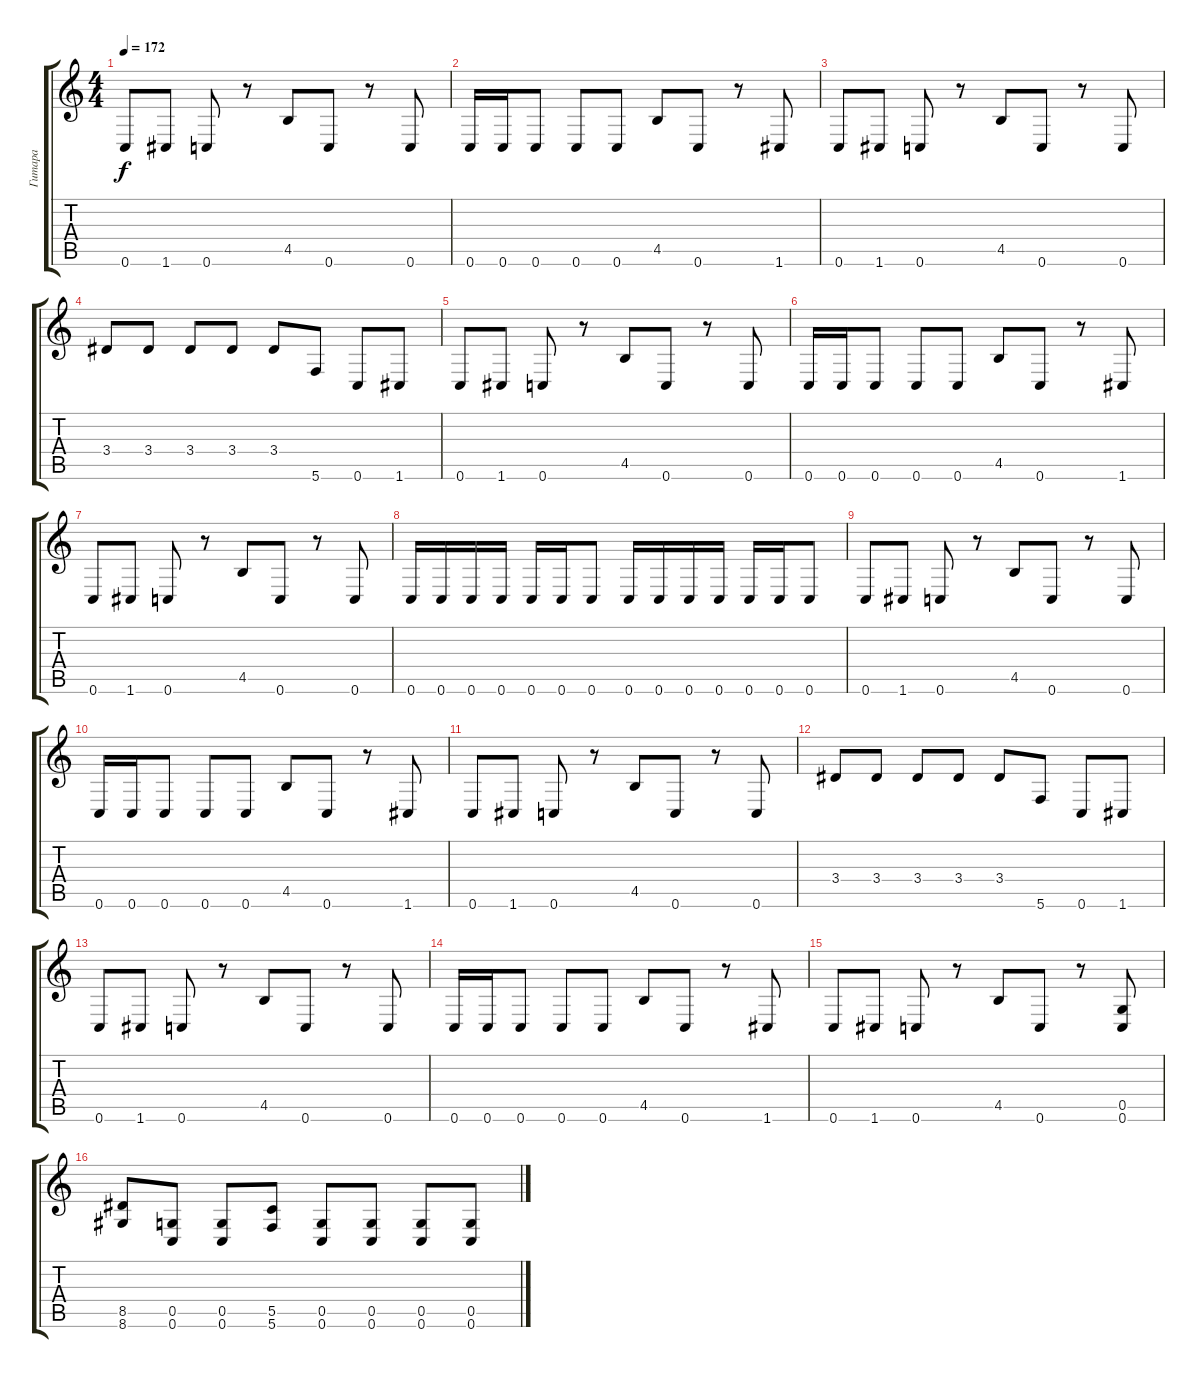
\track ("Гитара" "Гитара") {instrument distortionguitar}
\staff {score tabs}
\tuning (D4 A3 F3 C3 G2 C2) {hide}
\ts (4 4)
\tempo 172
\clef g2
\ks c
0.6.8{dy f} 1.6.8 0.6.8 r.8 4.5.8 0.6.8 r.8 0.6.8 |
0.6.16 0.6.16 0.6.8 0.6.8 0.6.8 4.5.8 0.6.8 r.8 1.6.8 |
0.6.8 1.6.8 0.6.8 r.8 4.5.8 0.6.8 r.8 0.6.8 |
3.4.8 3.4.8 3.4.8 3.4.8 3.4.8 5.6.8 0.6.8 1.6.8 |
0.6.8 1.6.8 0.6.8 r.8 4.5.8 0.6.8 r.8 0.6.8 |
0.6.16 0.6.16 0.6.8 0.6.8 0.6.8 4.5.8 0.6.8 r.8 1.6.8 |
0.6.8 1.6.8 0.6.8 r.8 4.5.8 0.6.8 r.8 0.6.8 |
0.6.16 0.6.16 0.6.16 0.6.16 0.6.16 0.6.16 0.6.8 0.6.16 0.6.16 0.6.16 0.6.16 0.6.16 0.6.16 0.6.8 |
0.6.8 1.6.8 0.6.8 r.8 4.5.8 0.6.8 r.8 0.6.8 |
0.6.16 0.6.16 0.6.8 0.6.8 0.6.8 4.5.8 0.6.8 r.8 1.6.8 |
0.6.8 1.6.8 0.6.8 r.8 4.5.8 0.6.8 r.8 0.6.8 |
3.4.8 3.4.8 3.4.8 3.4.8 3.4.8 5.6.8 0.6.8 1.6.8 |
0.6.8 1.6.8 0.6.8 r.8 4.5.8 0.6.8 r.8 0.6.8 |
0.6.16 0.6.16 0.6.8 0.6.8 0.6.8 4.5.8 0.6.8 r.8 1.6.8 |
0.6.8 1.6.8 0.6.8 r.8 4.5.8 0.6.8 r.8 (0.5 0.6).8 |
(8.5 8.6).8 (0.5 0.6).8 (0.5 0.6).8 (5.5 5.6).8 (0.5 0.6).8 (0.5 0.6).8 (0.5 0.6).8 (0.5 0.6).8
